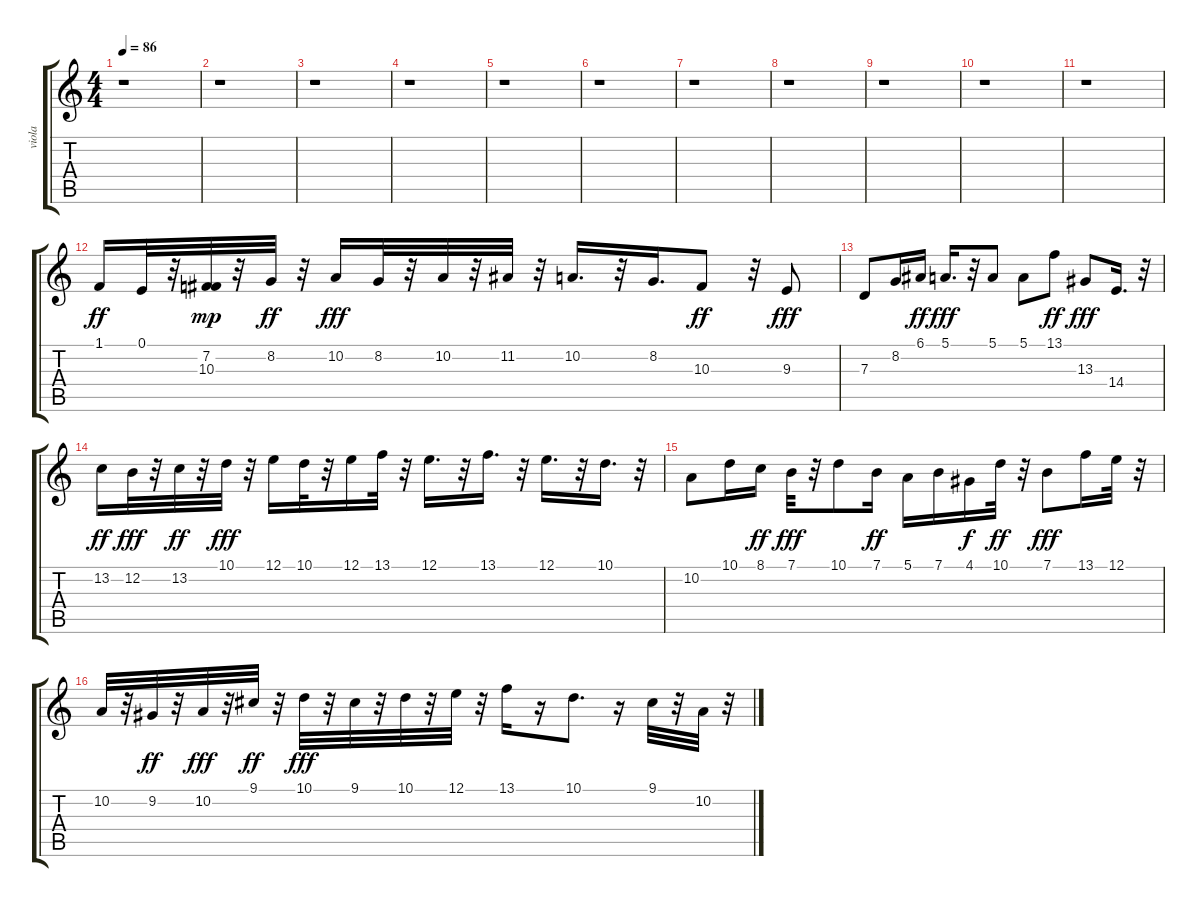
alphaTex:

\track ("viola" "viola") {instrument viola}
\staff {score tabs}
\tuning (E4 B3 G3 D3 A2 E2) {hide}
\ts (4 4)
\tempo 86
\clef g2
\ks c
r.1{dy ff} |
r.1 |
r.1 |
r.1 |
r.1 |
r.1 |
r.1 |
r.1 |
r.1 |
r.1 |
r.1 |
1.1.16{volume 12 balance 6 instrument viola} 0.1.32 r.32 (7.2 10.3).32{dy mp} r.32 8.2.32{dy ff} r.32 10.2.16{dy fff} 8.2.32 r.32 10.2.32 r.32 11.2.32 r.32 10.2.16{d} r.32 8.2.16{d} 10.3.8{dy ff} r.32 9.3.8{dy fff} |
7.3.8 8.2.16 6.1.16{dy ff} 5.1.16{d dy fff} r.32 5.1.8 5.1.8 13.1.8{dy ff} 13.3.8{dy fff} 14.4.16{d} r.32 |
13.2.16{dy ff} 12.2.32{dy fff} r.32 13.2.32{dy ff} r.32 10.1.32{dy fff} r.32 12.1.16 10.1.32 r.32 12.1.16 13.1.32 r.32 12.1.16{d} r.32 13.1.16{d} r.32 12.1.16{d} r.32 10.1.16{d} r.32 |
10.2.8 10.1.16 8.1.16{dy ff} 7.1.32{dy fff} r.32 10.1.8 7.1.16{dy ff} 5.1.16 7.1.16 4.1.16{dy f} 10.1.32{dy ff} r.32 7.1.8{dy fff} 13.1.16 12.1.32 r.32 |
10.2.32 r.32 9.2.32{dy ff} r.32 10.2.32{dy fff} r.32 9.1.32{dy ff} r.32 10.1.32{dy fff} r.32 9.1.32 r.32 10.1.32 r.32 12.1.32 r.32 13.1.16 r.16 10.1.8{d} r.16 9.1.32 r.32 10.2.32 r.32
